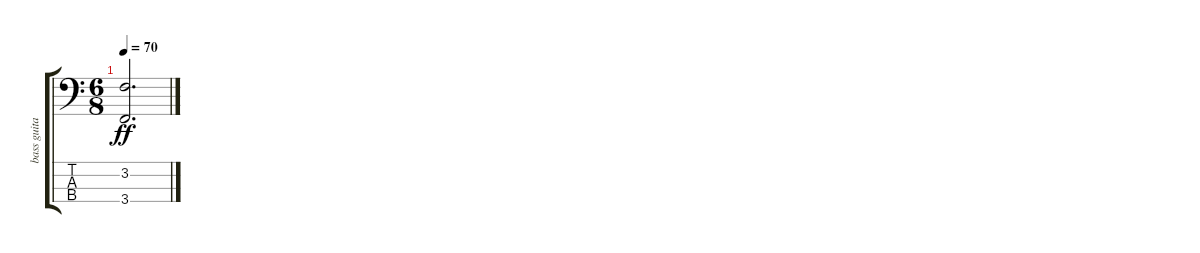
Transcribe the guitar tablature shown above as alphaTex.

\track ("bass guitar" "bass guita") {instrument electricbasspick}
\staff {score tabs}
\tuning (G2 D2 A1 D1) {hide}
\ts (6 8)
\tempo 70
\clef f4
\ks c
(3.2 3.4).2{d dy ff}
